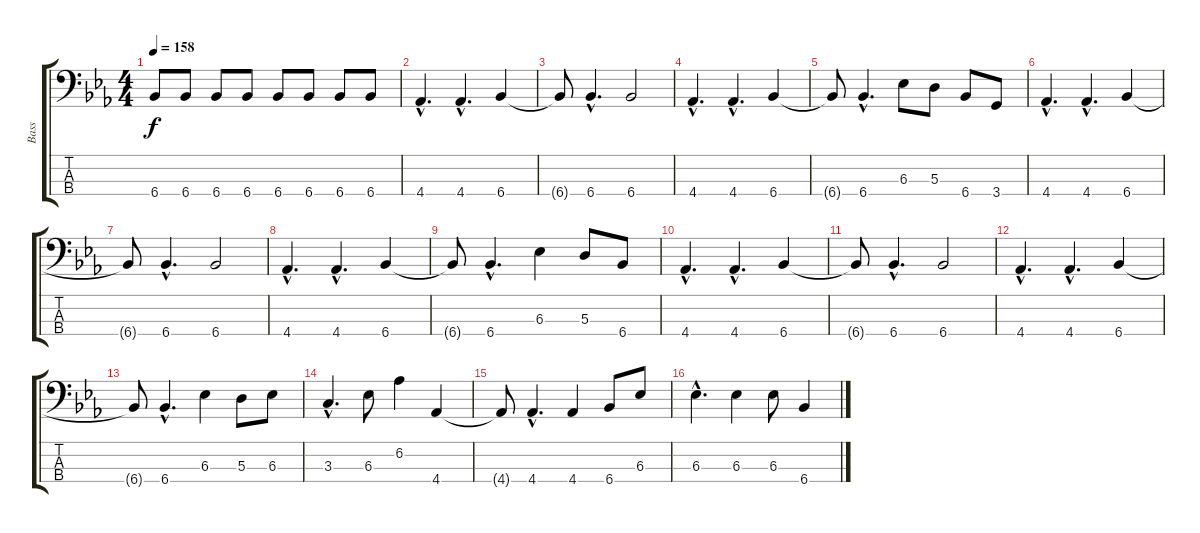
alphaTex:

\track ("Bass" "Bass") {instrument electricbassfinger}
\staff {score tabs}
\tuning (G2 D2 A1 E1) {hide}
\ts (4 4)
\tempo 158
\clef f4
\ks eb
6.4.8{dy f} 6.4.8 6.4.8 6.4.8 6.4.8 6.4.8 6.4.8 6.4.8 |
4.4{hac}.4{d} 4.4{hac}.4{d} 6.4.4 |
6.4{t}.8 6.4{hac}.4{d} 6.4.2 |
4.4{hac}.4{d} 4.4{hac}.4{d} 6.4.4 |
6.4{t}.8 6.4{hac}.4{d} 6.3.8 5.3.8 6.4.8 3.4.8 |
4.4{hac}.4{d} 4.4{hac}.4{d} 6.4.4 |
6.4{t}.8 6.4{hac}.4{d} 6.4.2 |
4.4{hac}.4{d} 4.4{hac}.4{d} 6.4.4 |
6.4{t}.8 6.4{hac}.4{d} 6.3.4 5.3.8 6.4.8 |
4.4{hac}.4{d} 4.4{hac}.4{d} 6.4.4 |
6.4{t}.8 6.4{hac}.4{d} 6.4.2 |
4.4{hac}.4{d} 4.4{hac}.4{d} 6.4.4 |
6.4{t}.8 6.4{hac}.4{d} 6.3.4 5.3.8 6.3.8 |
3.3{hac}.4{d} 6.3.8 6.2.4 4.4.4 |
4.4{t}.8 4.4{hac}.4{d} 4.4.4 6.4.8 6.3.8 |
6.3{hac}.4{d} 6.3.4 6.3.8 6.4.4
